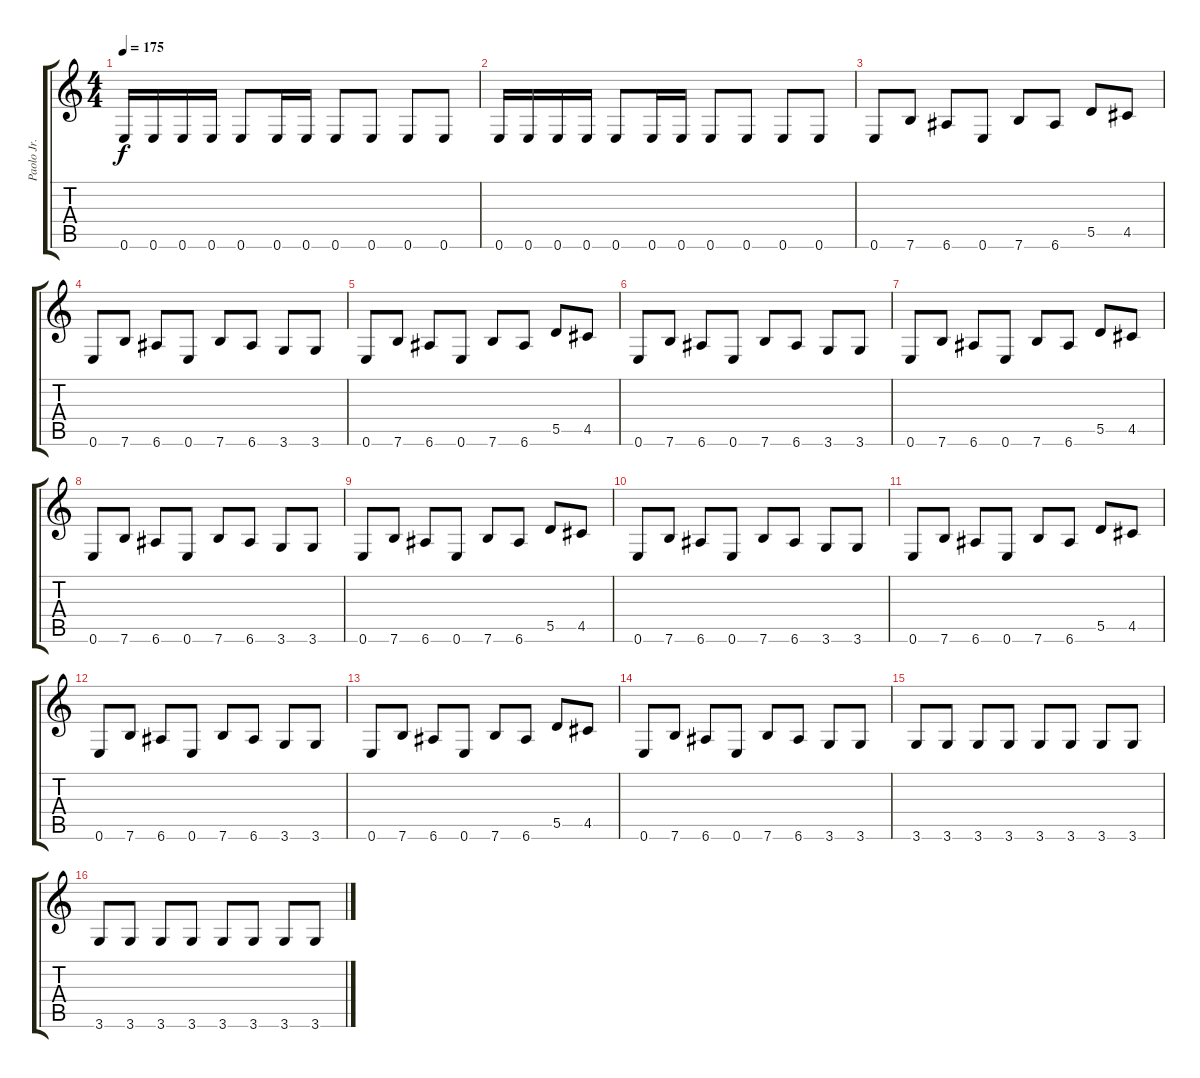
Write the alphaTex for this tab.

\track ("Paolo Jr." "Paolo Jr.") {instrument electricbassfinger}
\staff {score tabs}
\tuning (E4 B3 G3 D3 A2 E2) {hide}
\ts (4 4)
\tempo 175
\clef g2
\ks c
0.6.16{dy f} 0.6.16 0.6.16 0.6.16 0.6.8 0.6.16 0.6.16 0.6.8 0.6.8 0.6.8 0.6.8 |
0.6.16 0.6.16 0.6.16 0.6.16 0.6.8 0.6.16 0.6.16 0.6.8 0.6.8 0.6.8 0.6.8 |
0.6.8 7.6.8 6.6.8 0.6.8 7.6.8 6.6.8 5.5.8 4.5.8 |
0.6.8 7.6.8 6.6.8 0.6.8 7.6.8 6.6.8 3.6.8 3.6.8 |
0.6.8 7.6.8 6.6.8 0.6.8 7.6.8 6.6.8 5.5.8 4.5.8 |
0.6.8 7.6.8 6.6.8 0.6.8 7.6.8 6.6.8 3.6.8 3.6.8 |
0.6.8 7.6.8 6.6.8 0.6.8 7.6.8 6.6.8 5.5.8 4.5.8 |
0.6.8 7.6.8 6.6.8 0.6.8 7.6.8 6.6.8 3.6.8 3.6.8 |
0.6.8 7.6.8 6.6.8 0.6.8 7.6.8 6.6.8 5.5.8 4.5.8 |
0.6.8 7.6.8 6.6.8 0.6.8 7.6.8 6.6.8 3.6.8 3.6.8 |
0.6.8 7.6.8 6.6.8 0.6.8 7.6.8 6.6.8 5.5.8 4.5.8 |
0.6.8 7.6.8 6.6.8 0.6.8 7.6.8 6.6.8 3.6.8 3.6.8 |
0.6.8 7.6.8 6.6.8 0.6.8 7.6.8 6.6.8 5.5.8 4.5.8 |
0.6.8 7.6.8 6.6.8 0.6.8 7.6.8 6.6.8 3.6.8 3.6.8 |
3.6.8 3.6.8 3.6.8 3.6.8 3.6.8 3.6.8 3.6.8 3.6.8 |
3.6.8 3.6.8 3.6.8 3.6.8 3.6.8 3.6.8 3.6.8 3.6.8
